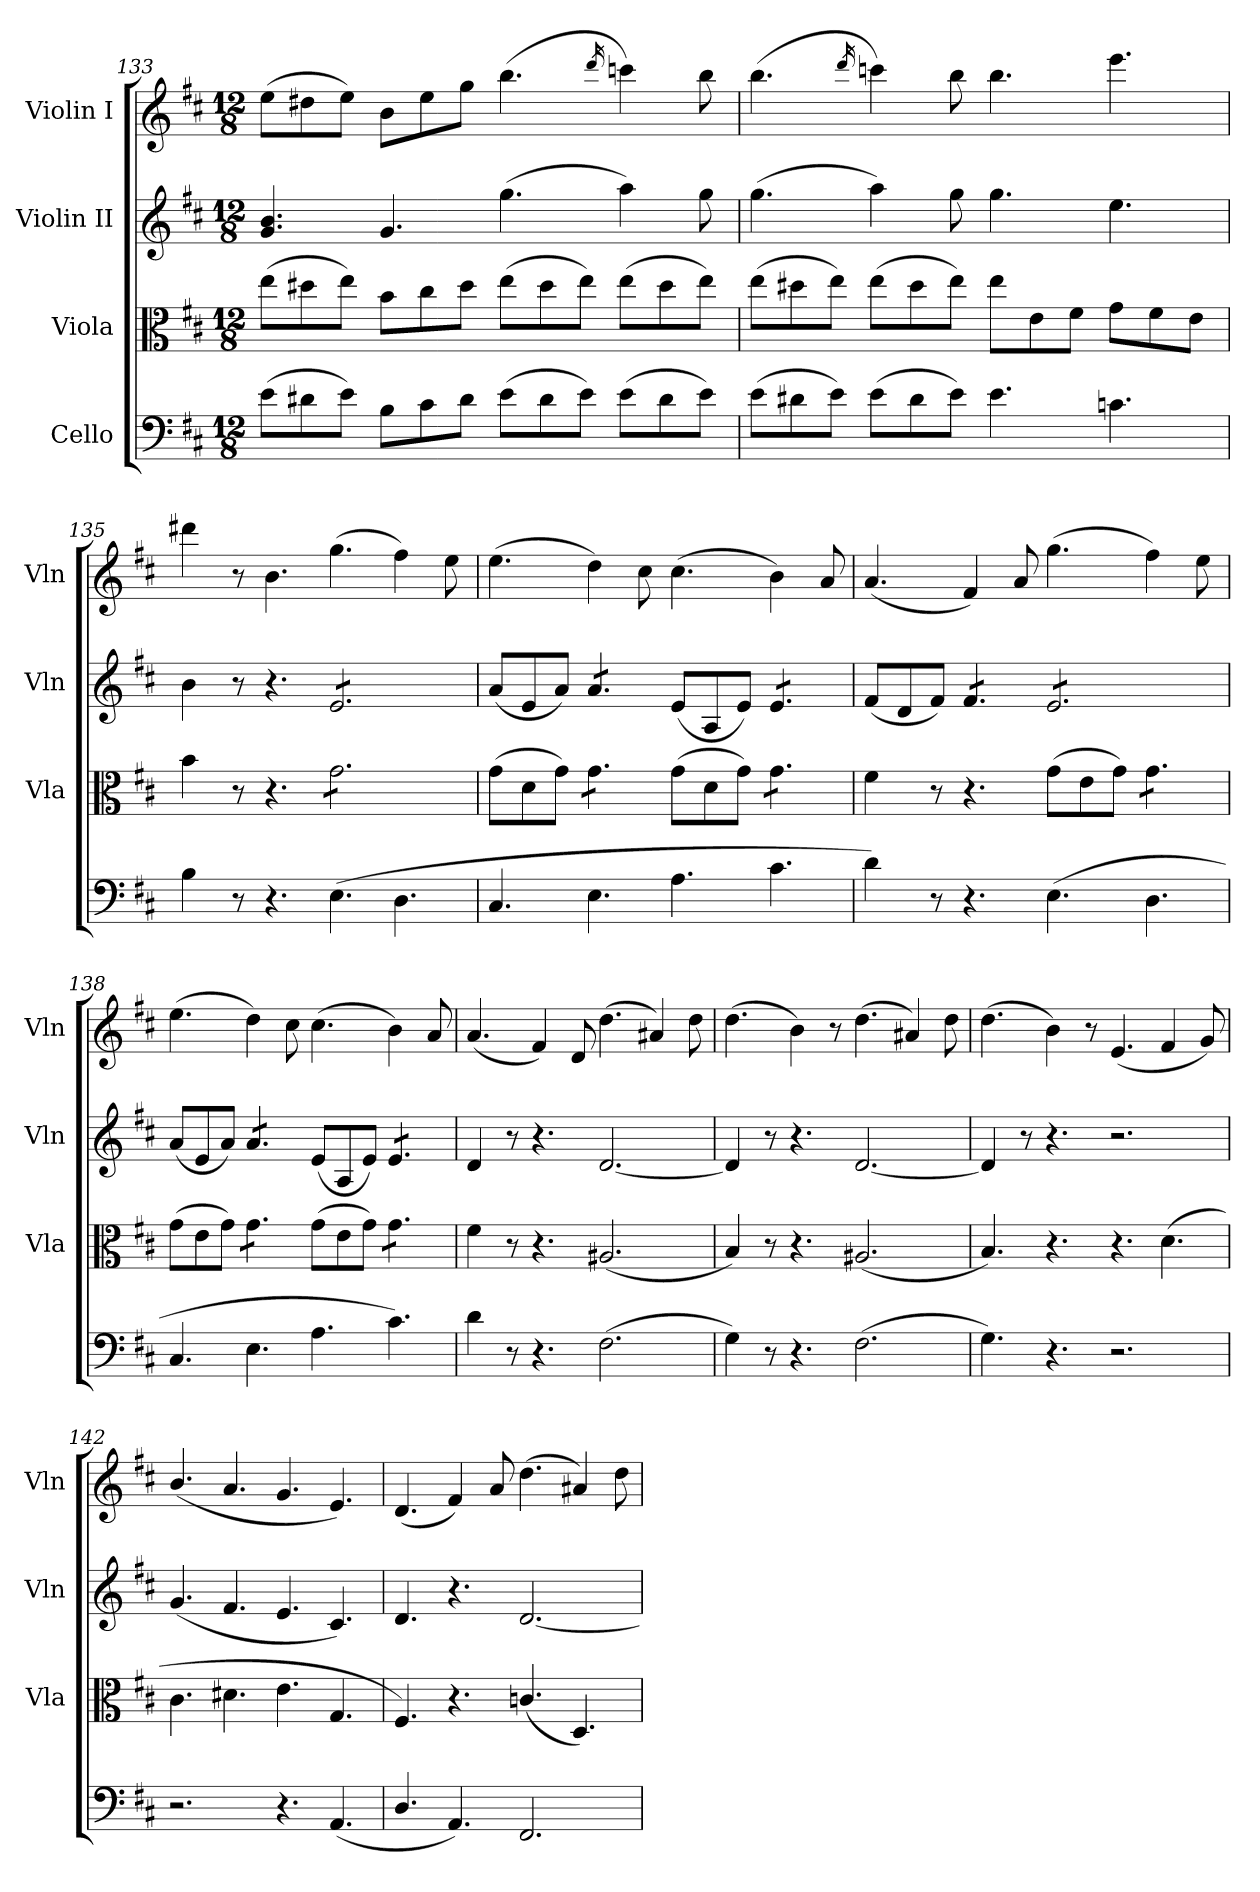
**kern	**kern	**kern	**kern
*part4	*part3	*part2	*part1
*staff4	*staff3	*staff2	*staff1
*I"Cello	*I"Viola	*I"Violin II	*I"Violin I
*	*I'Vla	*I'Vln	*I'Vln
*clefF4	*clefC3	*clefG2	*clefG2
*k[f#c#]	*k[f#c#]	*k[f#c#]	*k[f#c#]
*M12/8	*M12/8	*M12/8	*M12/8
=133	=133	=133	=133
(>8e\L	(>8ee\L	4.g/ 4.b/	(>8ee\L
8d#X\	8dd#X\	.	8dd#X\
8e\J)	8ee\J)	.	8ee\J)
8B\L	8b\L	4.g/	8b\L
8c#\	8cc#\	.	8ee\
8d#\J	8dd#\J	.	8gg\J
(>8e\L	(>8ee\L	(>4.gg\	(>4.bb\
8d#\	8dd#\	.	.
8e\J)	8ee\J)	.	.
.	.	.	16qddd/
(>8e\L	(>8ee\L	4aa\)	4cccn\)
8d#\	8dd#\	.	.
8e\J)	8ee\J)	8gg\	8bb\
=134	=134	=134	=134
(>8e\L	(>8ee\L	(>4.gg\	(>4.bb\
8d#X\	8dd#X\	.	.
8e\J)	8ee\J)	.	.
.	.	.	16qddd/
(>8e\L	(>8ee\L	4aa\)	4cccn\)
8d#\	8dd#\	.	.
8e\J)	8ee\J)	8gg\	8bb\
4.e\	8ee\L	4.gg\	4.bb\
.	8e\	.	.
.	8f#\J	.	.
4.cn\	8g\L	4.ee\	4.eee\
.	8f#\	.	.
.	8e\J	.	.
=135	=135	=135	=135
4B\	4b\	4b\	4ddd#X\
8r	8r	8r	8r
4.r	4.r	4.r	4.b\
*	*tremolo	*	*
*	*	*tremolo	*
(>4.E\	8g\L	8e/L	(>4.gg\
.	8g\	8e/	.
.	8g\	8e/	.
4.D\	8g\	8e/	4ff#\)
.	8g\	8e/	.
.	8g\J	8e/J	8ee\
*	*	*Xtremolo	*
*	*Xtremolo	*	*
=136	=136	=136	=136
4.C#/	(>8g\L	(<8a/L	(>4.ee\
.	8d\	8e/	.
.	8g\J)	8a/J)	.
*	*tremolo	*	*
*	*	*tremolo	*
4.E\	8g\L	8a/L	4dd\)
.	8g\	8a/	.
.	8g\J	8a/J	8cc#\
*	*	*Xtremolo	*
*	*Xtremolo	*	*
4.A\	(>8g\L	(<8e/L	(>4.cc#\
.	8d\	8A/	.
.	8g\J)	8e/J)	.
*	*tremolo	*	*
*	*	*tremolo	*
4.c#\	8g\L	8e/L	4b\)
.	8g\	8e/	.
.	8g\J	8e/J	8a/
*	*	*Xtremolo	*
*	*Xtremolo	*	*
=137	=137	=137	=137
4d\)	4f#\	(<8f#/L	(<4.a/
.	.	8d/	.
8r	8r	8f#/J)	.
*	*	*tremolo	*
4.r	4.r	8f#/L	4f#/)
.	.	8f#/	.
.	.	8f#/J	8a/
(>4.E\	(>8g\L	8e/L	(>4.gg\
.	8e\	8e/	.
.	8g\J)	8e/	.
*	*tremolo	*	*
4.D\	8g\L	8e/	4ff#\)
.	8g\	8e/	.
.	8g\J	8e/J	8ee\
*	*	*Xtremolo	*
*	*Xtremolo	*	*
!!LO:PB:g=z
=138	=138	=138	=138
4.C#/	(>8g\L	(<8a/L	(>4.ee\
.	8e\	8e/	.
.	8g\J)	8a/J)	.
*	*tremolo	*	*
*	*	*tremolo	*
4.E\	8g\L	8a/L	4dd\)
.	8g\	8a/	.
.	8g\J	8a/J	8cc#\
*	*	*Xtremolo	*
*	*Xtremolo	*	*
4.A\	(>8g\L	(<8e/L	(>4.cc#\
.	8e\	8A/	.
.	8g\J)	8e/J)	.
*	*tremolo	*	*
*	*	*tremolo	*
4.c#\)	8g\L	8e/L	4b\)
.	8g\	8e/	.
.	8g\J	8e/J	8a/
*	*	*Xtremolo	*
*	*Xtremolo	*	*
=139	=139	=139	=139
4d\	4f#\	4d/	(<4.a/
8r	8r	8r	.
4.r	4.r	4.r	4f#/)
.	.	.	8d/
(>2.F#\	(<2.A#X/	[2.d/	(>4.dd\
.	.	.	4a#X/)
.	.	.	8dd\
=140	=140	=140	=140
4G\)	4B/)	4d/]	(>4.dd\
8r	8r	8r	.
4.r	4.r	4.r	4b\)
.	.	.	8r
(>2.F#\	(<2.A#X/	[2.d/	(>4.dd\
.	.	.	4a#X/)
.	.	.	8dd\
=141	=141	=141	=141
4.G\)	4.B/)	4d/]	(>4.dd\
.	.	8r	.
4.r	4.r	4.r	4b\)
.	.	.	8r
2.r	4.r	2.r	(<4.e/
.	(>4.d\	.	4f#/
.	.	.	8g/)
=142	=142	=142	=142
2.r	4.c#\	(<4.g/	(<4.b/
.	4.d#X\	4.f#/	4.a/
4.r	4.e\	4.e/	4.g/
(<4.AA/	4.G/	4.c#/)	4.e/)
=143	=143	=143	=143
4.D/	4.F#/)	4.d/	(<4.d/
4.AA/)	4.r	4.r	4f#/)
.	.	.	8a/
2.FF#/	(<4.cn/	[2.d/	(>4.dd\
.	4.D/)	.	4a#X/)
.	.	.	8dd\
=	=	=	=
*-	*-	*-	*-
